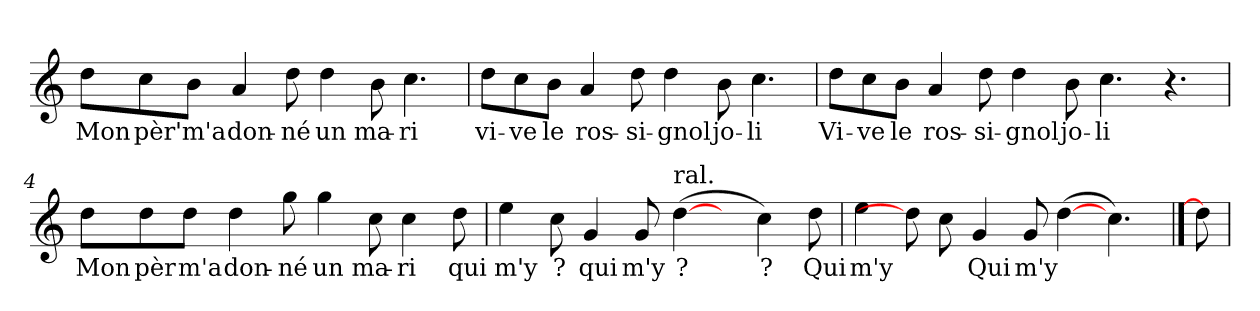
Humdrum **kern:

**kern	**text
*part1	*part1
*staff1	*staff1
*clefG2	*
*k[]	*
*C:	*
=1	=1
!	!LO:LY:b
8dd\L	Mon
!	!LO:LY:b
8cc\	pèr'
!	!LO:LY:b
8b\J	m'a
!	!LO:LY:b
4a/	don-
!	!LO:LY:b
8dd\	-né
!	!LO:LY:b
4dd\	un
!	!LO:LY:b
8b\	ma-
!	!LO:LY:b
4.cc\	-ri
=2	=2
!	!LO:LY:b
8dd\L	vi-
!	!LO:LY:b
8cc\	-ve
!	!LO:LY:b
8b\J	le
!	!LO:LY:b
4a/	ros-
!	!LO:LY:b
8dd\	-si-
!	!LO:LY:b
4dd\	-gnol
!	!LO:LY:b
8b\	jo-
!	!LO:LY:b
4.cc\	-li
!!LO:LB:g=z
=3	=3
!	!LO:LY:b
8dd\L	Vi-
!	!LO:LY:b
8cc\	-ve
!	!LO:LY:b
8b\J	le
!	!LO:LY:b
4a/	ros-
!	!LO:LY:b
8dd\	-si-
!	!LO:LY:b
4dd\	-gnol
!	!LO:LY:b
8b\	jo-
!	!LO:LY:b
4.cc\	-li
4.r	.
=4	=4
!	!LO:LY:b
8dd\L	Mon
!	!LO:LY:b
8dd\	pèr
!	!LO:LY:b
8dd\J	m'a
!	!LO:LY:b
4dd\	don-
!	!LO:LY:b
8gg\	-né
!	!LO:LY:b
4gg\	un
!	!LO:LY:b
8cc\	ma-
!	!LO:LY:b
4cc\	-ri
!	!LO:LY:b
8dd\	qui
!!LO:LB:g=z
=5	=5
!	!LO:LY:b
4ee\	m'y
!	!LO:LY:b
8cc\	?
!	!LO:LY:b
4g/	qui
!	!LO:LY:b
8g/	m'y
!LO:TX:a:t=ral.	!
!	!LO:LY:b
(>[4dd\	?
8ryy	.
!	!LO:LY:b
4cc\)	?
!	!LO:LY:b
8dd\	Qui
=6	=6
!	!LO:LY:b
4ee\	m'y
8dd\]	.
8cc\	.
!	!LO:LY:b
4g/	Qui
!	!LO:LY:b
8g/	m'y
(>[4dd\	.
4.cc\)	.
==7	==7
8dd\]	.
=	=
*-	*-
